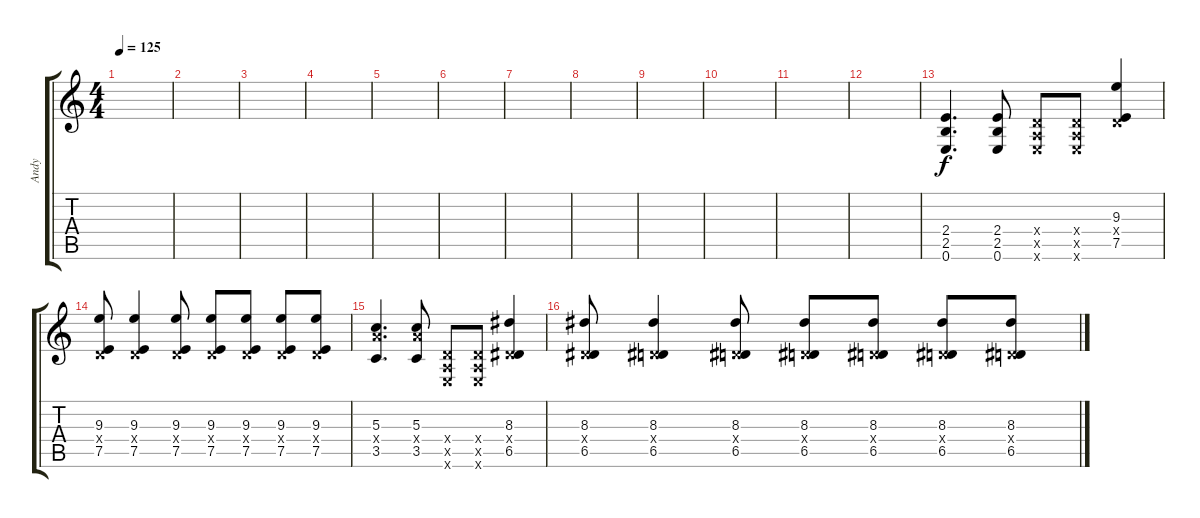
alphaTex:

\track ("Andy" "Andy") {instrument distortionguitar}
\staff {score tabs}
\tuning (E4 B3 G3 D3 A2 E2) {hide}
\ts (4 4)
\tempo 125
\clef g2
\ks c
|
|
|
|
|
|
|
|
|
|
|
|
(2.4 2.5 0.6).4{d instrument distortionguitar} (2.4 2.5 0.6).8 (0.4{x} 0.5{x} 0.6{x}).8 (0.4{x} 0.5{x} 0.6{x}).8 (9.3 0.4{x} 7.5).4 |
(9.3 0.4{x} 7.5).8 (9.3 0.4{x} 7.5).4 (9.3 0.4{x} 7.5).8 (9.3 0.4{x} 7.5).8 (9.3 0.4{x} 7.5).8 (9.3 0.4{x} 7.5).8 (9.3 0.4{x} 7.5).8 |
(5.3 7.4{x} 3.5).4{d} (5.3 7.4{x} 3.5).8 (0.4{x} 0.5{x} 0.6{x}).8 (0.4{x} 0.5{x} 0.6{x}).8 (8.3 0.4{x} 6.5).4 |
(8.3 0.4{x} 6.5).8 (8.3 0.4{x} 6.5).4 (8.3 0.4{x} 6.5).8 (8.3 0.4{x} 6.5).8 (8.3 0.4{x} 6.5).8 (8.3 0.4{x} 6.5).8 (8.3 0.4{x} 6.5).8
